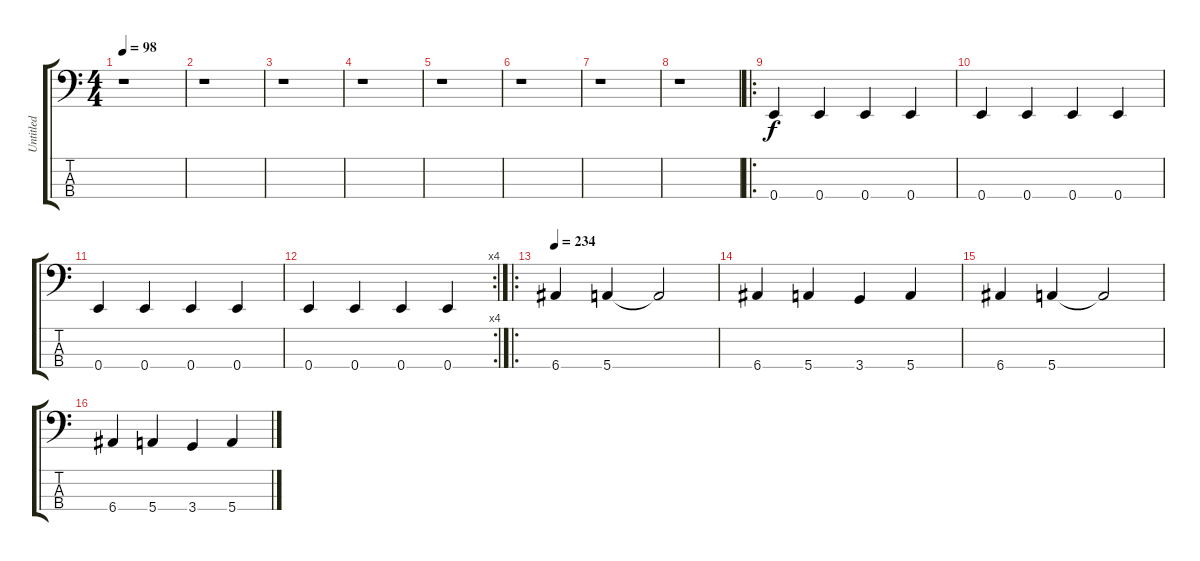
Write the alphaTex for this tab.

\track ("Untitled" "Untitled") {instrument electricbassfinger}
\staff {score tabs}
\tuning (G2 D2 A1 E1) {hide}
\ts (4 4)
\tempo 98
\clef f4
\ks c
r.1{dy f instrument electricbassfinger} |
r.1 |
r.1 |
r.1 |
r.1 |
r.1 |
r.1 |
r.1 |
\ro
0.4.4 0.4.4 0.4.4 0.4.4 |
0.4.4 0.4.4 0.4.4 0.4.4 |
0.4.4 0.4.4 0.4.4 0.4.4 |
\rc 4
0.4.4 0.4.4 0.4.4 0.4.4 |
\ro
\tempo 234
6.4.4 5.4.4 5.4{t}.2 |
6.4.4 5.4.4 3.4.4 5.4.4 |
6.4.4 5.4.4 5.4{t}.2 |
6.4.4 5.4.4 3.4.4 5.4.4
